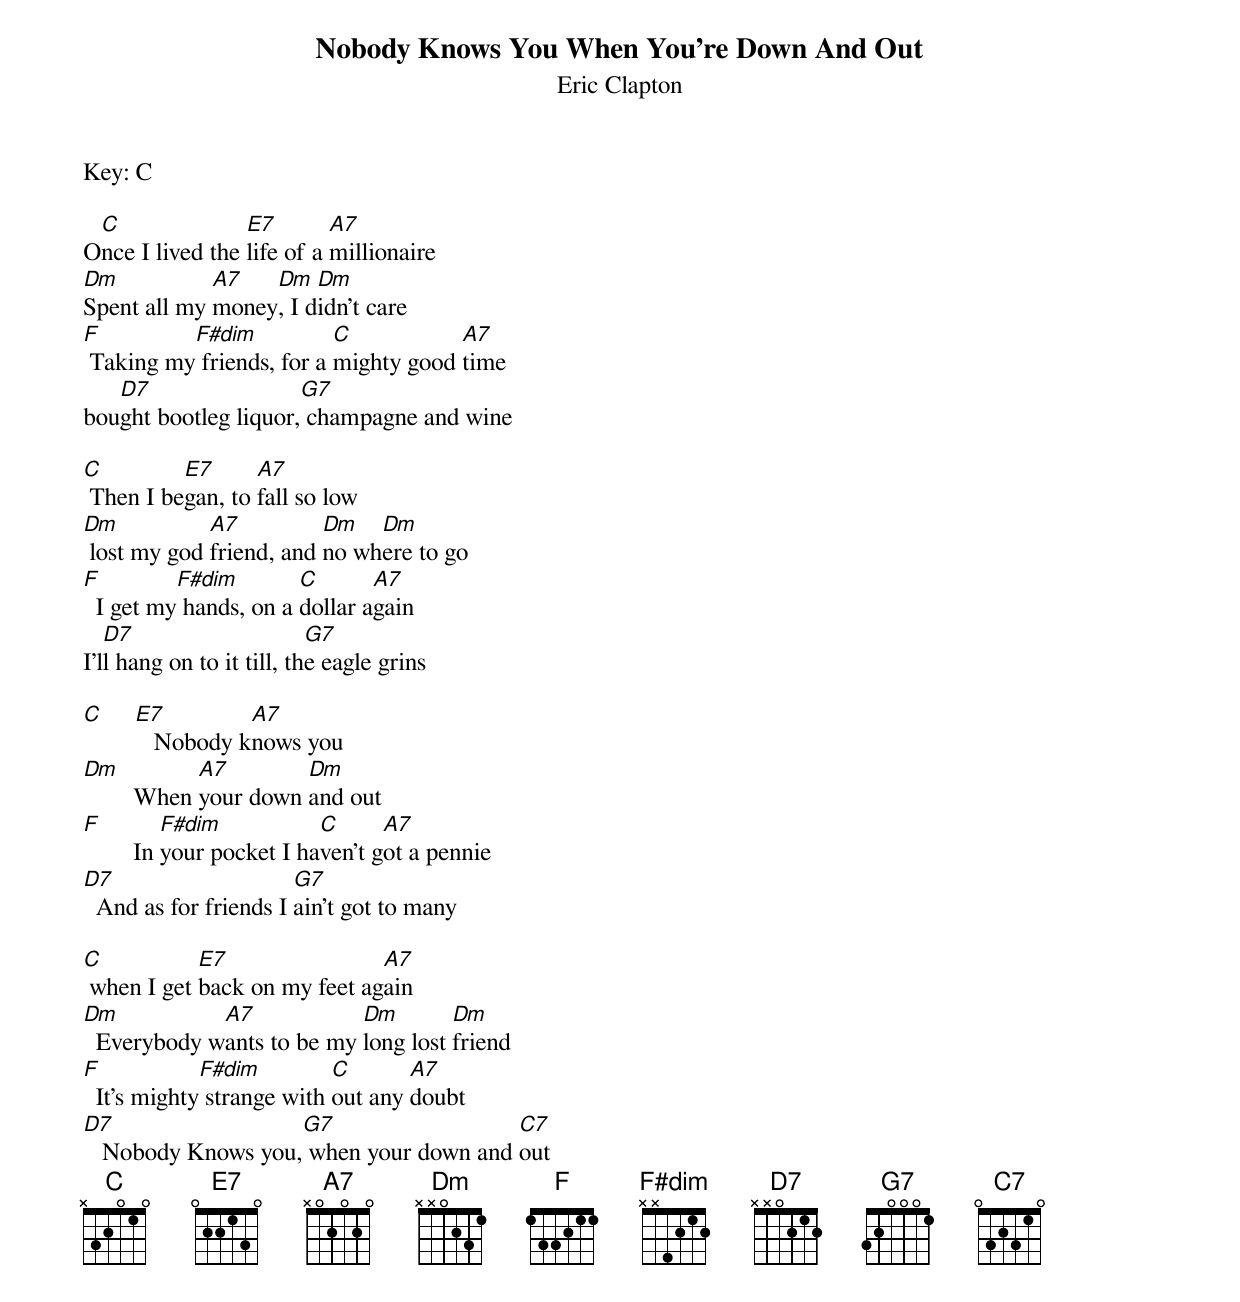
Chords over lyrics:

Nobody Knows You When You're Down And Out
Eric Clapton
Key: C

 C               E7        A7
Once I lived the life of a millionaire
Dm           A7   Dm   Dm
Spent all my money, I didn't care
F         F#dim           C           A7
 Taking my friends, for a mighty good time
   D7                 G7
bought bootleg liquor, champagne and wine

C         E7      A7
 Then I began, to fall so low
Dm           A7          Dm   Dm
 lost my god friend, and no where to go
F         F#dim        C       A7
  I get my hands, on a dollar again
   D7                      G7
I'll hang on to it till, the eagle grins

C    E7         A7
	Nobody knows you
Dm           A7        Dm
	When your down and out
F          F#dim           C      A7
	In your pocket I haven't got a pennie
D7                     G7
  And as for friends I ain't got to many

C           E7                A7
 when I get back on my feet again
Dm           A7            Dm        Dm
  Everybody wants to be my long lost friend
F            F#dim         C       A7
  It's mighty strange with out any doubt
D7                  G7                  C7
   Nobody Knows you, when your down and out
